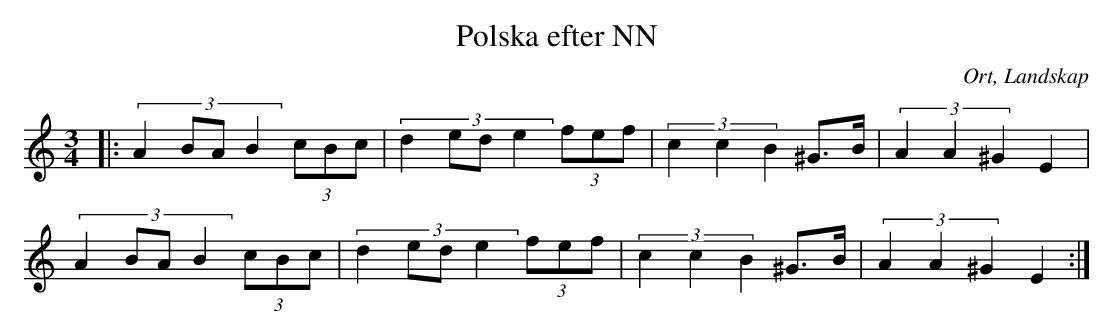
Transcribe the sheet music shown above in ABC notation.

X:1
T:Polska efter NN
O:Ort, Landskap
M:3/4
L:1/8
K:C
|: (3:2:4 A2 BA B2 (3cBc| (3:2:4 d2 ed e2 (3fef|(3:2:3 c2 c2 B2 ^G>B|(3:2:3 A2 A2 ^G2 E2|
(3:2:4 A2 BA B2 (3cBc| (3:2:4 d2 ed e2 (3fef|(3:2:3 c2 c2 B2 ^G>B|(3:2:3 A2 A2 ^G2 E2:|
